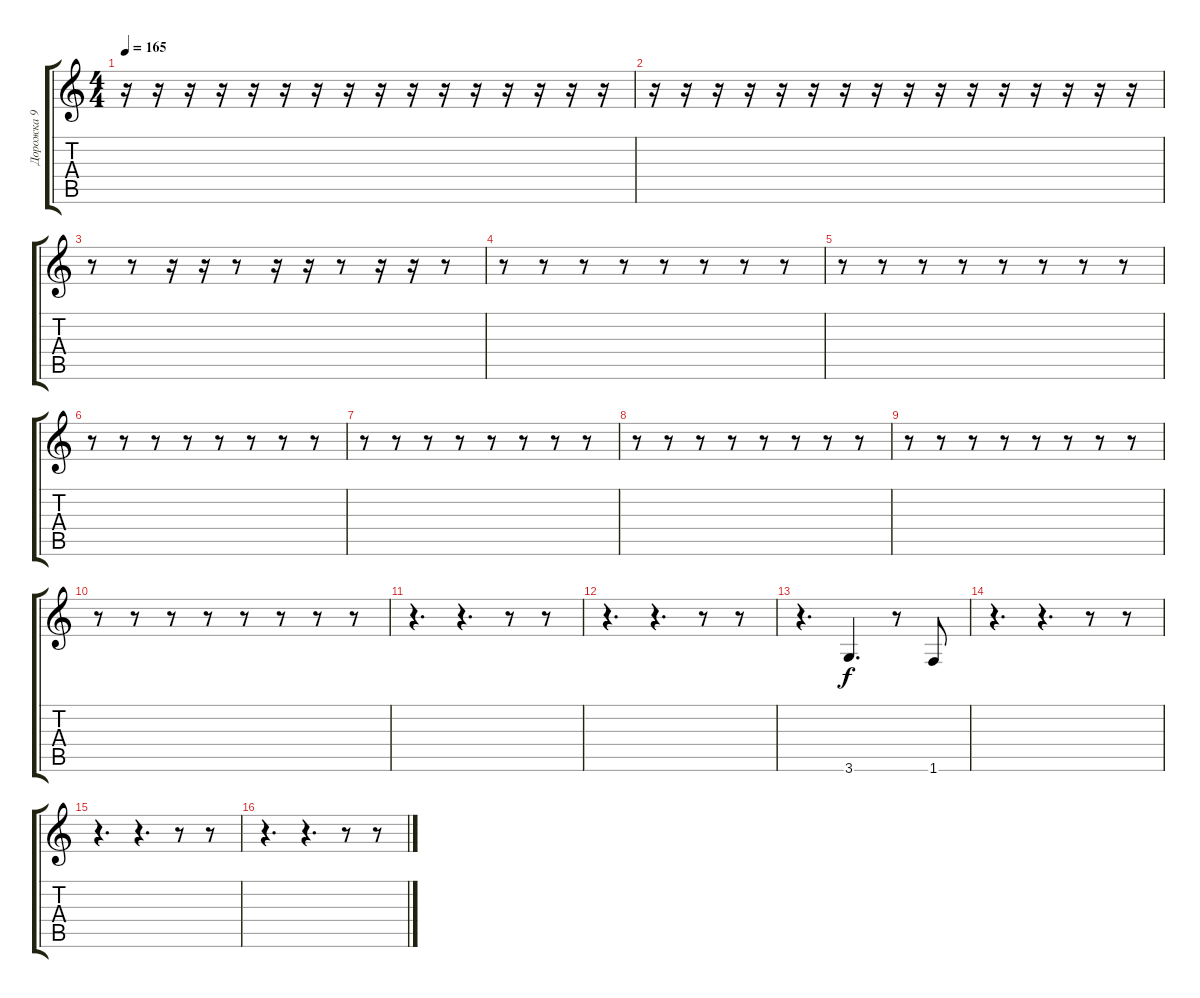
\track ("Дорожка 9" "Дорожка 9") {instrument electricbasspick}
\staff {score tabs}
\tuning (E4 B3 G3 D3 A2 E2) {hide}
\ts (4 4)
\tempo 165
\clef g2
\ks c
r.16{dy f} r.16 r.16 r.16 r.16 r.16 r.16 r.16 r.16 r.16 r.16 r.16 r.16 r.16 r.16 r.16 |
r.16 r.16 r.16 r.16 r.16 r.16 r.16 r.16 r.16 r.16 r.16 r.16 r.16 r.16 r.16 r.16 |
r.8 r.8 r.16 r.16 r.8 r.16 r.16 r.8 r.16 r.16 r.8 |
r.8 r.8 r.8 r.8 r.8 r.8 r.8 r.8 |
r.8 r.8 r.8 r.8 r.8 r.8 r.8 r.8 |
r.8 r.8 r.8 r.8 r.8 r.8 r.8 r.8 |
r.8 r.8 r.8 r.8 r.8 r.8 r.8 r.8 |
r.8 r.8 r.8 r.8 r.8 r.8 r.8 r.8 |
r.8 r.8 r.8 r.8 r.8 r.8 r.8 r.8 |
r.8 r.8 r.8 r.8 r.8 r.8 r.8 r.8 |
r.4{d} r.4{d} r.8 r.8 |
r.4{d} r.4{d} r.8 r.8 |
r.4{d} 3.6.4{d} r.8 1.6.8 |
r.4{d} r.4{d} r.8 r.8 |
r.4{d} r.4{d} r.8 r.8 |
r.4{d} r.4{d} r.8 r.8
